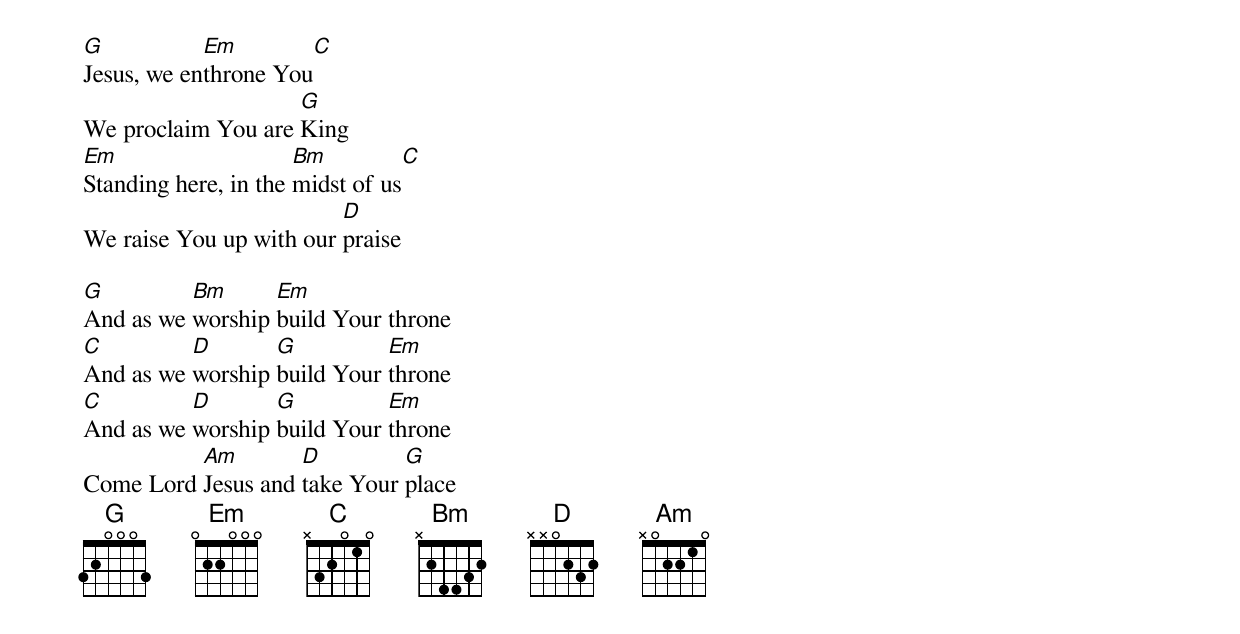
G           Em              C
Jesus, we enthrone You
                    G
We proclaim You are King
Em                    Bm              C
Standing here, in the midst of us
                         D
We raise You up with our praise

G         Bm      Em
And as we worship build Your throne
C         D       G          Em
And as we worship build Your throne
C         D       G          Em
And as we worship build Your throne
          Am        D         G
Come Lord Jesus and take Your place
